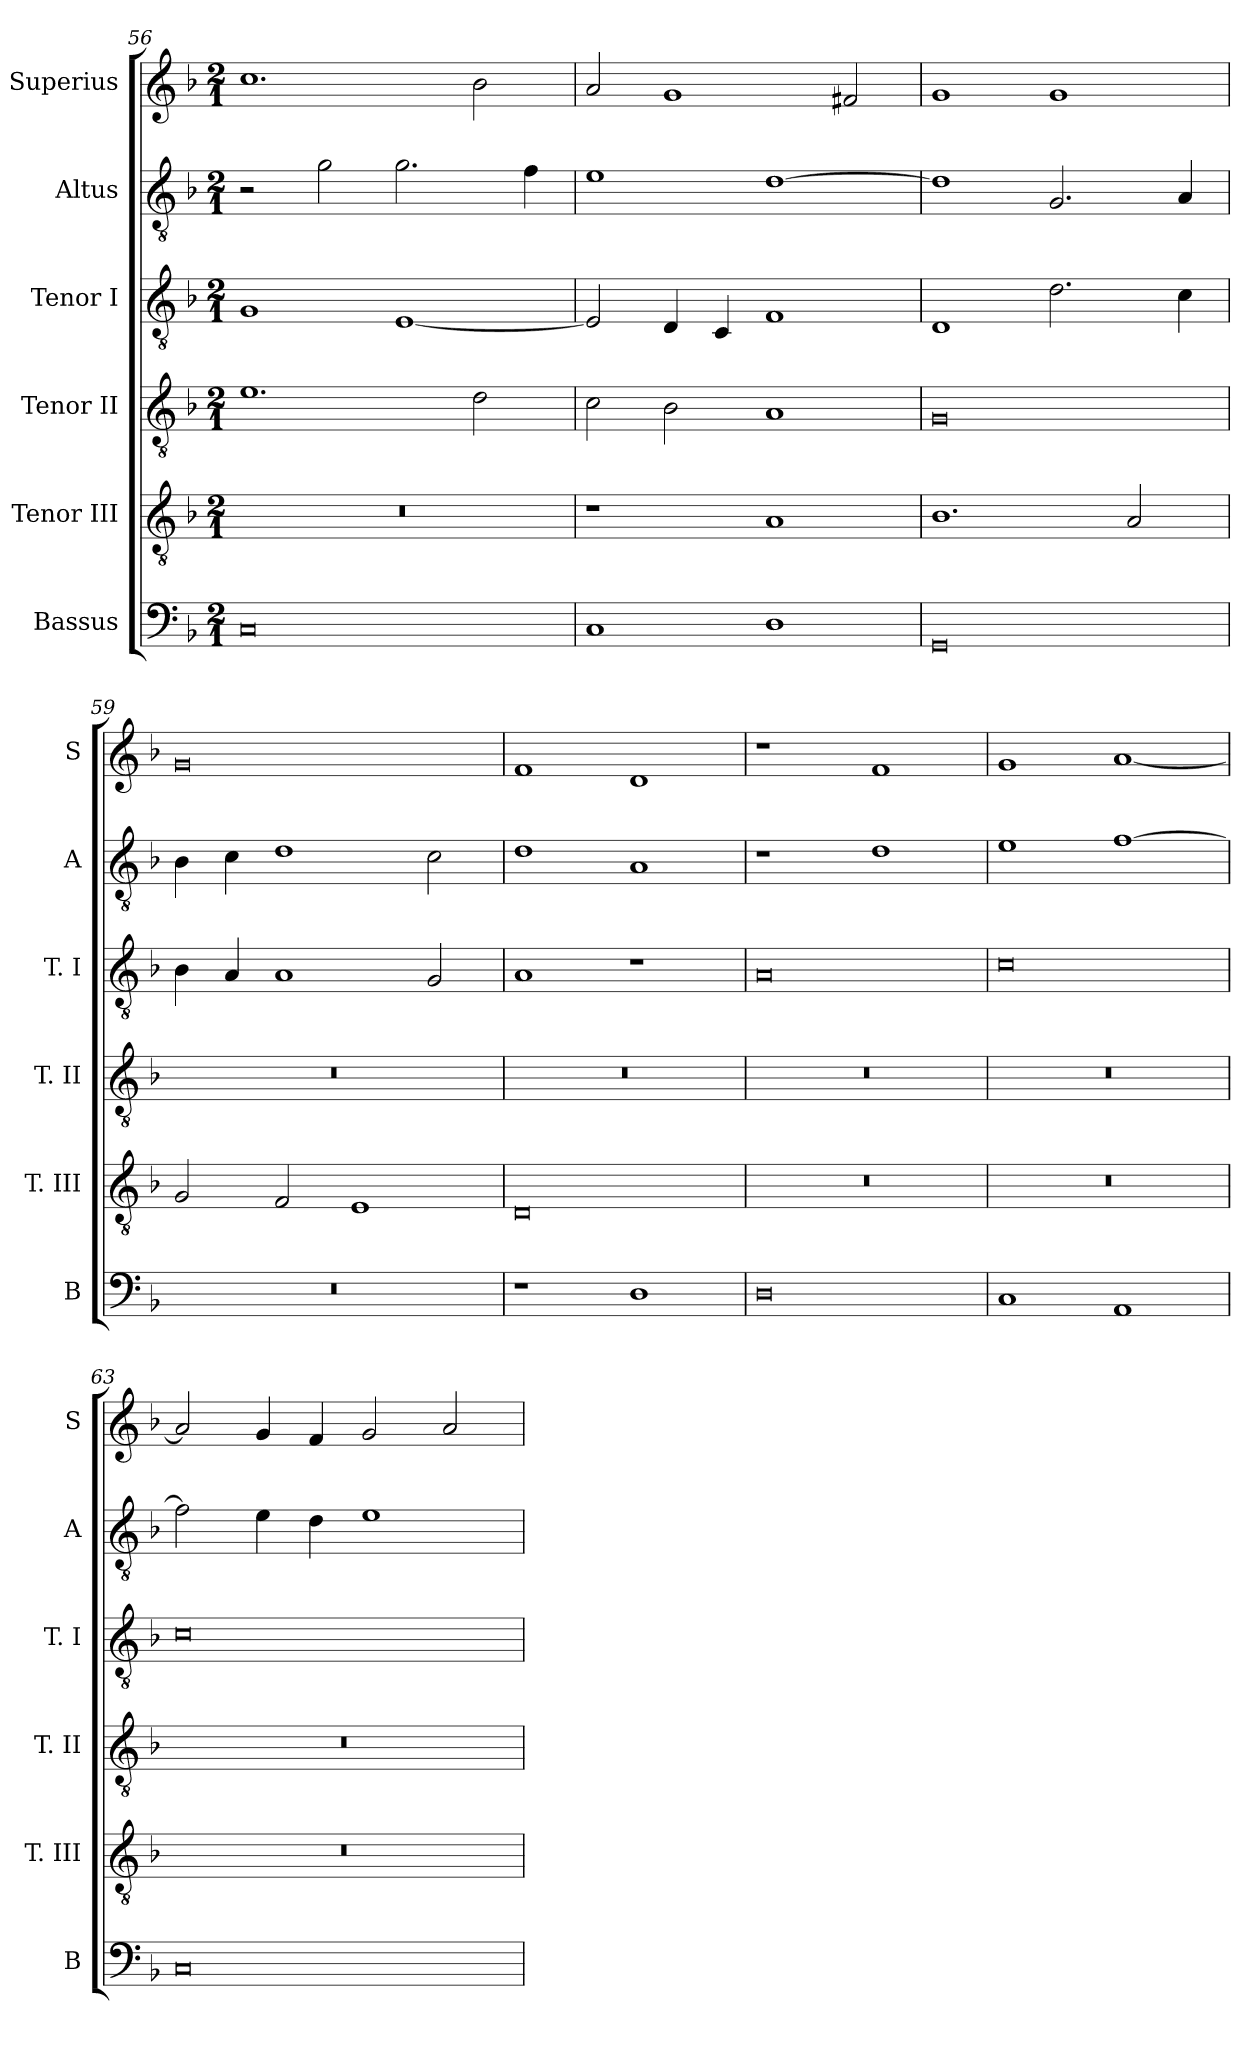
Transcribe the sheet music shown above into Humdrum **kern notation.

**kern	**kern	**kern	**kern	**kern	**kern
*part6	*part5	*part4	*part3	*part2	*part1
*staff6	*staff5	*staff4	*staff3	*staff2	*staff1
*I"Bassus	*I"Tenor III	*I"Tenor II	*I"Tenor I	*I"Altus	*I"Superius
*I'B	*I'T. III	*I'T. II	*I'T. I	*I'A	*I'S
*clefF4	*clefGv2	*clefGv2	*clefGv2	*clefGv2	*clefG2
*k[b-]	*k[b-]	*k[b-]	*k[b-]	*k[b-]	*k[b-]
*F:	*F:	*F:	*F:	*F:	*F:
*M2/1	*M2/1	*M2/1	*M2/1	*M2/1	*M2/1
=56	=56	=56	=56	=56	=56
0C	0r	1.e	1G	2r	1.cc
.	.	.	.	2g	.
.	.	.	[1E	2.g	.
.	.	2d	.	.	2b-
.	.	.	.	4f	.
=57	=57	=57	=57	=57	=57
1C	1r	2c	2E]	1e	2a
.	.	2B-	4D	.	1g
.	.	.	4C	.	.
1D	1A	1A	1F	[1d	.
.	.	.	.	.	2f#X
=58	=58	=58	=58	=58	=58
0GG	1.B-	0G	1D	1d]	1g
.	.	.	2.d	2.G	1g
.	2A	.	.	.	.
.	.	.	4c	4A	.
=59	=59	=59	=59	=59	=59
0r	2G	0r	4B-	4B-	0g
.	.	.	4A	4c	.
.	2F	.	1A	1d	.
.	1E	.	.	.	.
.	.	.	2G	2c	.
=60	=60	=60	=60	=60	=60
1r	0D	0r	1A	1d	1f
1D	.	.	1r	1A	1d
=61	=61	=61	=61	=61	=61
0D	0r	0r	0A	1r	1r
.	.	.	.	1d	1f
=62	=62	=62	=62	=62	=62
1C	0r	0r	0c	1e	1g
1AA	.	.	.	[1f	[1a
=63	=63	=63	=63	=63	=63
0C	0r	0r	0c	2f]	2a]
.	.	.	.	4e	4g
.	.	.	.	4d	4f
.	.	.	.	1e	2g
.	.	.	.	.	2a
=	=	=	=	=	=
*-	*-	*-	*-	*-	*-
